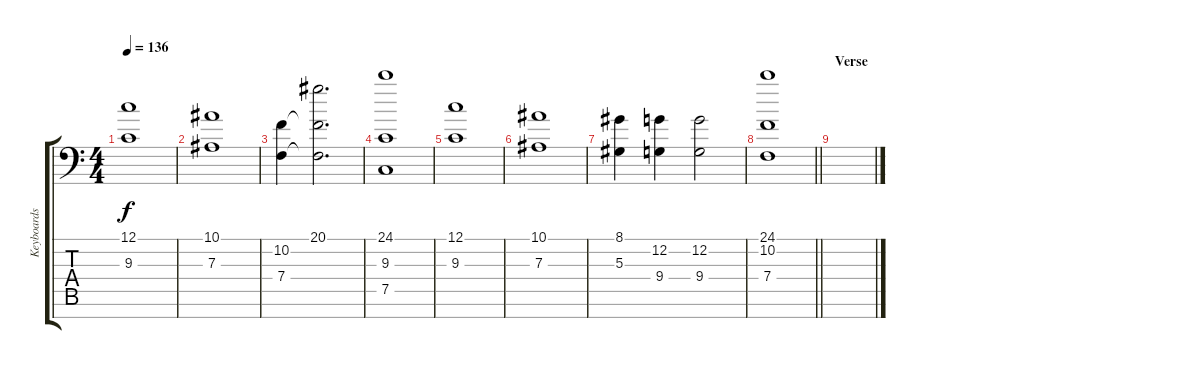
\track ("Keyboards" "Keyboards") {instrument stringensemble2}
\staff {score tabs}
\tuning (C4 G3 Eb3 Bb2 F2 C2 G1) {hide}
\ts (4 4)
\tempo 136
\clef f4
\ks c
(12.1 9.3).1{dy f volume 12} |
(10.1 7.3).1 |
(10.2 7.4).4 (20.1 10.2{t} 7.4{t}).2{d} |
(24.1 9.3 7.5).1 |
(12.1 9.3).1 |
(10.1 7.3).1 |
(8.1 5.3).4 (12.2 9.4).4 (12.2 9.4).2 |
\barLineRight lightlight
(24.1 10.2 7.4).1 |
\section ("" "Verse")
